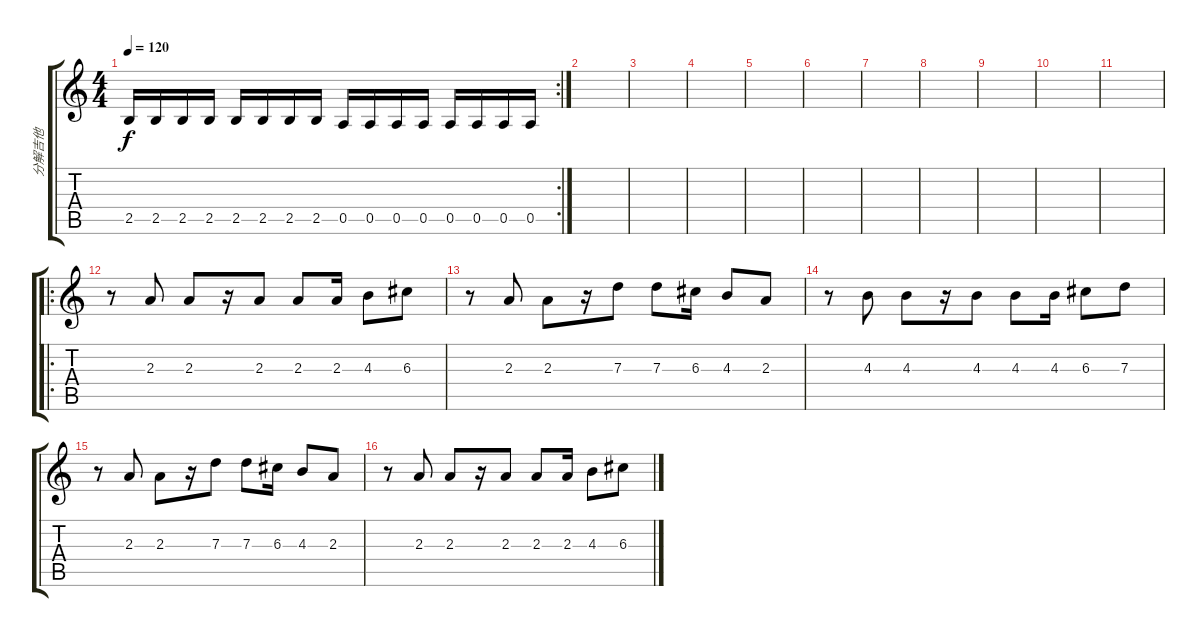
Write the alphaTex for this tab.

\track ("分解吉他" "分解吉他") {instrument electricguitarclean}
\staff {score tabs}
\tuning (E4 B3 G3 D3 A2 D2) {hide}
\rc 2
\ts (4 4)
\tempo 120
\clef g2
\ks c
2.5.16{dy f} 2.5.16 2.5.16 2.5.16 2.5.16 2.5.16 2.5.16 2.5.16 0.5.16 0.5.16 0.5.16 0.5.16 0.5.16 0.5.16 0.5.16 0.5.16 |
|
|
|
|
|
|
|
|
|
|
\ro
r.8 2.3.8 2.3.8 r.16 2.3.8 2.3.8 2.3.16 4.3.8 6.3.8 |
r.8 2.3.8 2.3.8 r.16 7.3.8 7.3.8 6.3.16 4.3.8 2.3.8 |
r.8 4.3.8 4.3.8 r.16 4.3.8 4.3.8 4.3.16 6.3.8 7.3.8 |
r.8 2.3.8 2.3.8 r.16 7.3.8 7.3.8 6.3.16 4.3.8 2.3.8 |
r.8 2.3.8 2.3.8 r.16 2.3.8 2.3.8 2.3.16 4.3.8 6.3.8
